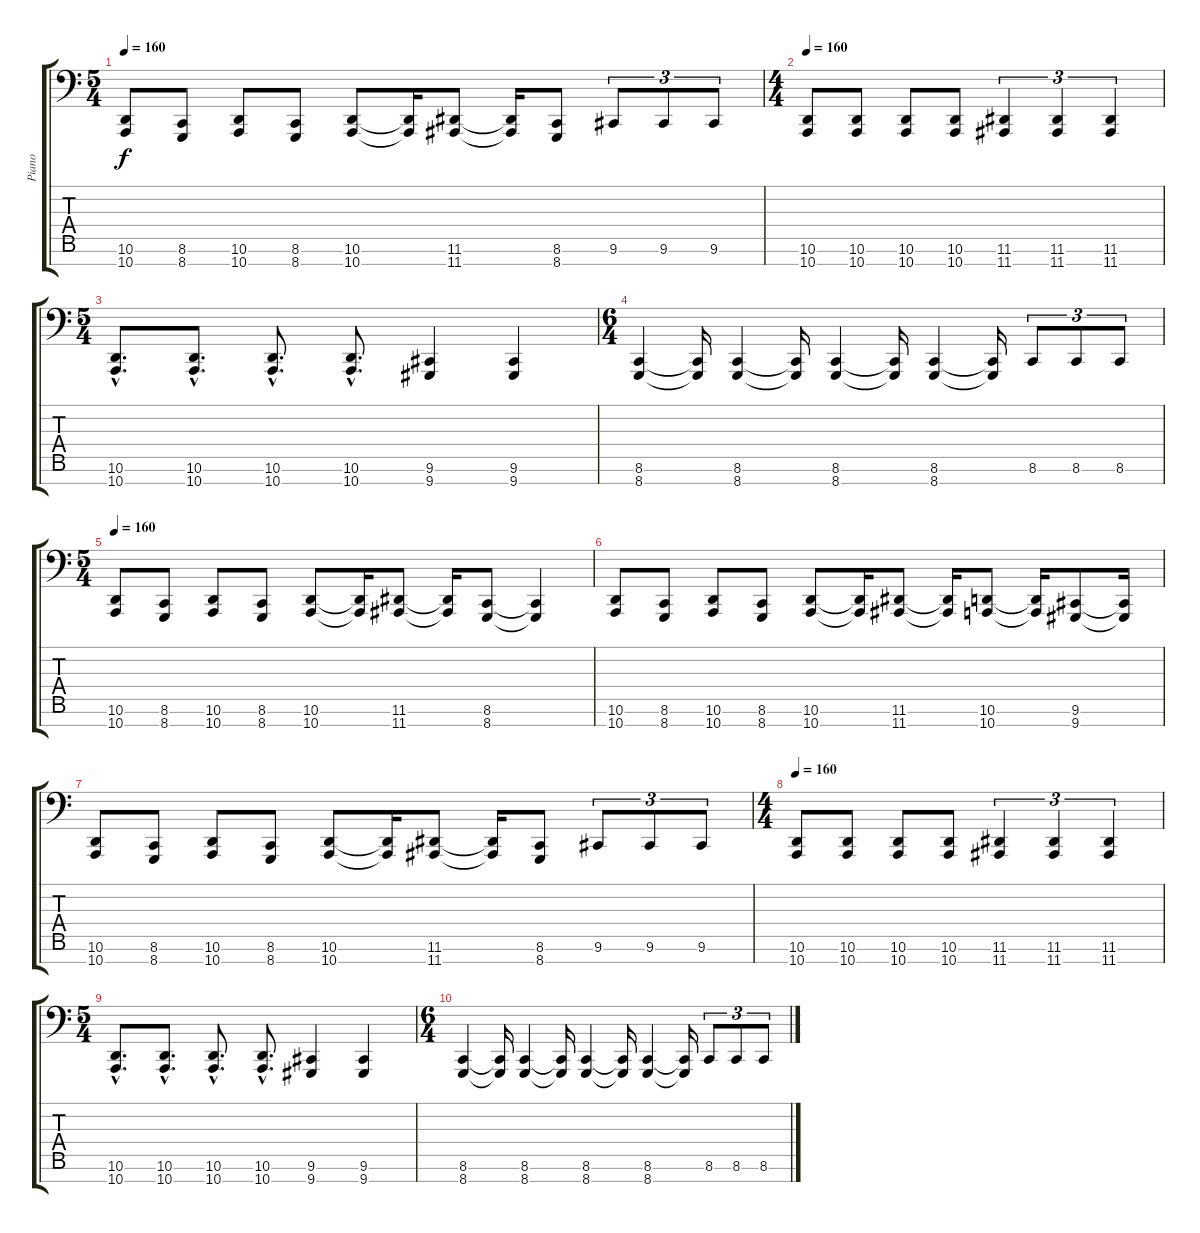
\track ("Piano" "Piano") {instrument acousticgrandpiano}
\staff {score tabs}
\tuning (E4 B3 G3 D3 A2 E1 B0) {hide}
\ts (5 4)
\tempo 160
\clef f4
\ks c
(10.6 10.7).8{dy f} (8.6 8.7).8 (10.6 10.7).8 (8.6 8.7).8 (10.6 10.7).8 (10.6{t} 10.7{t}).16 (11.6 11.7).8 (11.6{t} 11.7{t}).16 (8.6 8.7).8 9.6.8{tu (3 2)} 9.6.8{tu (3 2)} 9.6.8{tu (3 2)} |
\ts (4 4)
\tempo 160
(10.6 10.7).8 (10.6 10.7).8 (10.6 10.7).8 (10.6 10.7).8 (11.6 11.7).4{tu (3 2)} (11.6 11.7).4{tu (3 2)} (11.6 11.7).4{tu (3 2)} |
\ts (5 4)
(10.6{hac} 10.7{hac}).8{d} (10.6{hac} 10.7{hac}).8{d} (10.6{hac} 10.7{hac}).8{d} (10.6{hac} 10.7{hac}).8{d} (9.6 9.7).4 (9.6 9.7).4 |
\ts (6 4)
(8.6 8.7).4 (8.6{t} 8.7{t}).16 (8.6 8.7).4 (8.6{t} 8.7{t}).16 (8.6 8.7).4 (8.6{t} 8.7{t}).16 (8.6 8.7).4 (8.6{t} 8.7{t}).16 8.6.8{tu (3 2)} 8.6.8{tu (3 2)} 8.6.8{tu (3 2)} |
\ts (5 4)
\tempo 160
(10.6 10.7).8 (8.6 8.7).8 (10.6 10.7).8 (8.6 8.7).8 (10.6 10.7).8 (10.6{t} 10.7{t}).16 (11.6 11.7).8 (11.6{t} 11.7{t}).16 (8.6 8.7).8 (8.6{t} 8.7{t}).4 |
(10.6 10.7).8 (8.6 8.7).8 (10.6 10.7).8 (8.6 8.7).8 (10.6 10.7).8 (10.6{t} 10.7{t}).16 (11.6 11.7).8 (11.6{t} 11.7{t}).16 (10.6 10.7).8 (10.6{t} 10.7{t}).16 (9.6 9.7).8 (9.6{t} 9.7{t}).16 |
(10.6 10.7).8 (8.6 8.7).8 (10.6 10.7).8 (8.6 8.7).8 (10.6 10.7).8 (10.6{t} 10.7{t}).16 (11.6 11.7).8 (11.6{t} 11.7{t}).16 (8.6 8.7).8 9.6.8{tu (3 2)} 9.6.8{tu (3 2)} 9.6.8{tu (3 2)} |
\ts (4 4)
\tempo 160
(10.6 10.7).8 (10.6 10.7).8 (10.6 10.7).8 (10.6 10.7).8 (11.6 11.7).4{tu (3 2)} (11.6 11.7).4{tu (3 2)} (11.6 11.7).4{tu (3 2)} |
\ts (5 4)
(10.6{hac} 10.7{hac}).8{d} (10.6{hac} 10.7{hac}).8{d} (10.6{hac} 10.7{hac}).8{d} (10.6{hac} 10.7{hac}).8{d} (9.6 9.7).4 (9.6 9.7).4 |
\ts (6 4)
(8.6 8.7).4 (8.6{t} 8.7{t}).16 (8.6 8.7).4 (8.6{t} 8.7{t}).16 (8.6 8.7).4 (8.6{t} 8.7{t}).16 (8.6 8.7).4 (8.6{t} 8.7{t}).16 8.6.8{tu (3 2)} 8.6.8{tu (3 2)} 8.6.8{tu (3 2)}
